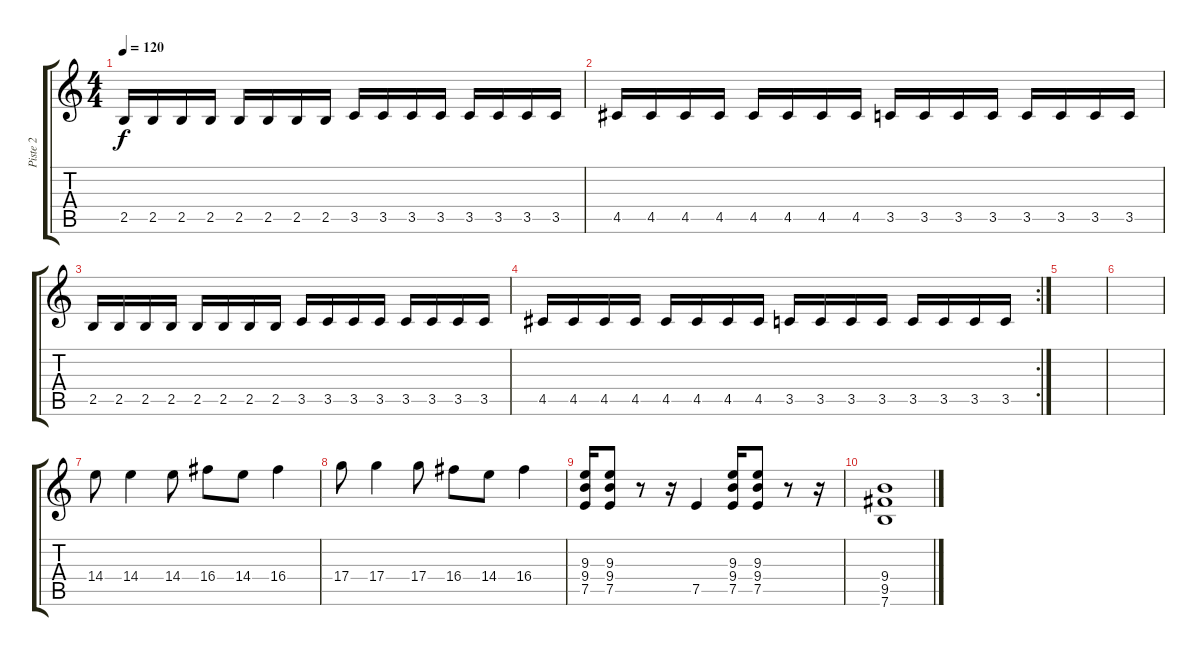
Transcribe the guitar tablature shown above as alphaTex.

\track ("Piste 2" "Piste 2") {instrument acousticguitarsteel}
\staff {score tabs}
\tuning (E4 B3 G3 D3 A2 E2) {hide}
\ts (4 4)
\tempo 120
\clef g2
\ks c
2.5.16{dy f} 2.5.16 2.5.16 2.5.16 2.5.16 2.5.16 2.5.16 2.5.16 3.5.16 3.5.16 3.5.16 3.5.16 3.5.16 3.5.16 3.5.16 3.5.16 |
4.5.16 4.5.16 4.5.16 4.5.16 4.5.16 4.5.16 4.5.16 4.5.16 3.5.16 3.5.16 3.5.16 3.5.16 3.5.16 3.5.16 3.5.16 3.5.16 |
2.5.16 2.5.16 2.5.16 2.5.16 2.5.16 2.5.16 2.5.16 2.5.16 3.5.16 3.5.16 3.5.16 3.5.16 3.5.16 3.5.16 3.5.16 3.5.16 |
\rc 2
4.5.16 4.5.16 4.5.16 4.5.16 4.5.16 4.5.16 4.5.16 4.5.16 3.5.16 3.5.16 3.5.16 3.5.16 3.5.16 3.5.16 3.5.16 3.5.16 |
|
|
14.4.8 14.4.4 14.4.8 16.4.8 14.4.8 16.4.4 |
17.4.8 17.4.4 17.4.8 16.4.8 14.4.8 16.4.4 |
(9.3 9.4 7.5).16 (9.3 9.4 7.5).8 r.8 r.16 7.5.4 (9.3 9.4 7.5).16 (9.3 9.4 7.5).8 r.8 r.16 |
(9.4 9.5 7.6).1
